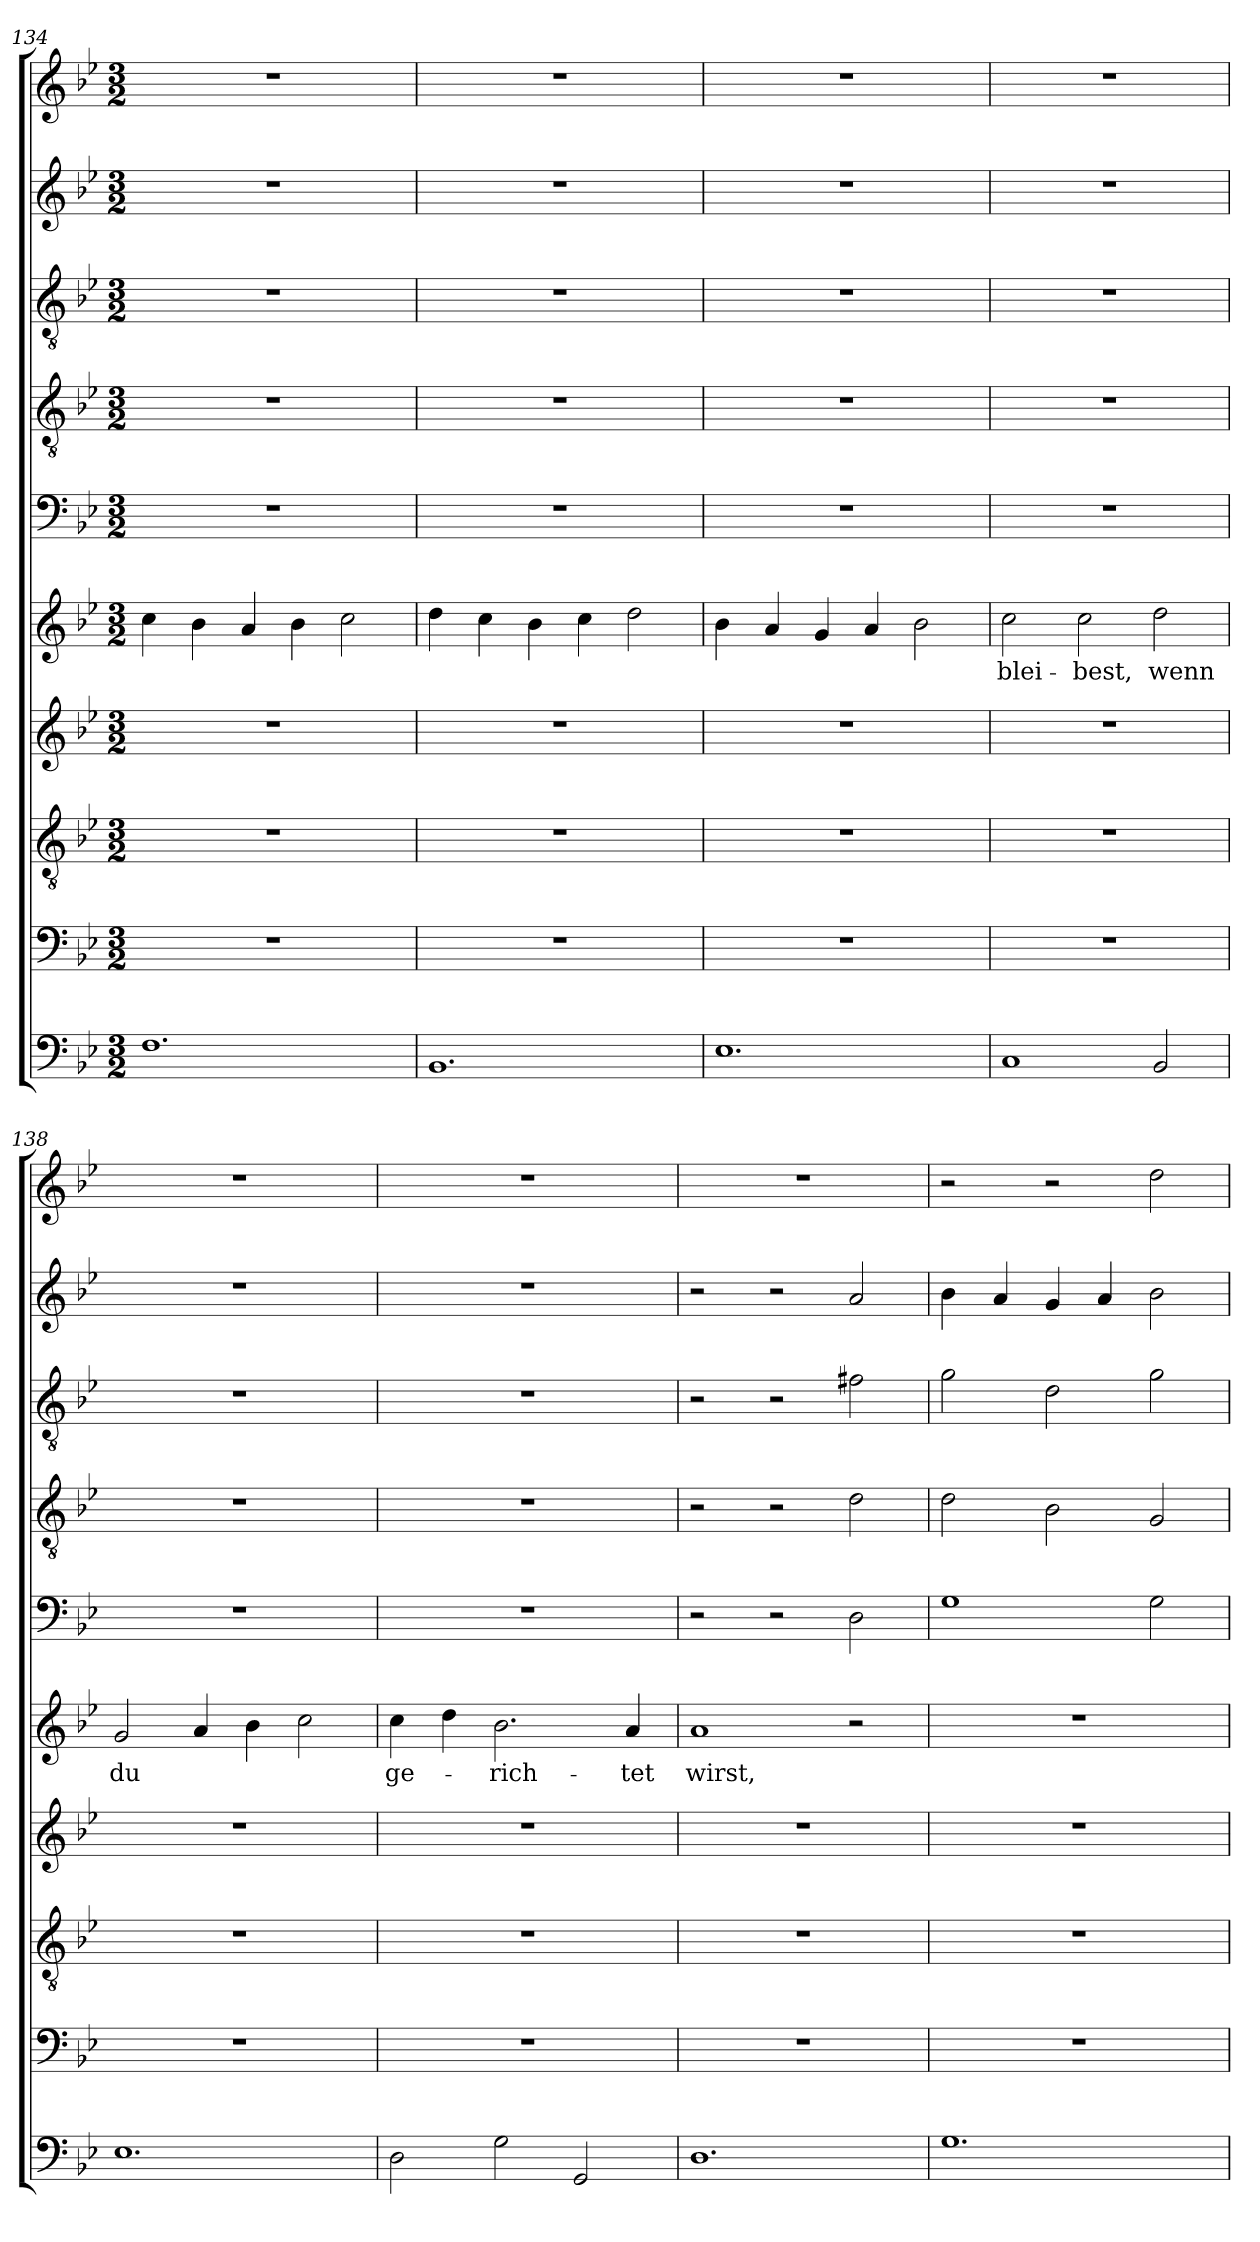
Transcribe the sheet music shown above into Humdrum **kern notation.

**kern	**kern	**kern	**kern	**kern	**text	**kern	**kern	**kern	**kern	**kern
*part10	*part9	*part8	*part7	*part6	*part6	*part5	*part4	*part3	*part2	*part1
*staff10	*staff9	*staff8	*staff7	*staff6	*staff6	*staff5	*staff4	*staff3	*staff2	*staff1
*clefF4	*clefF4	*clefGv2	*clefG2	*clefG2	*	*clefF4	*clefGv2	*clefGv2	*clefG2	*clefG2
*k[b-e-]	*k[b-e-]	*k[b-e-]	*k[b-e-]	*k[b-e-]	*	*k[b-e-]	*k[b-e-]	*k[b-e-]	*k[b-e-]	*k[b-e-]
*g:	*g:	*g:	*g:	*g:	*	*g:	*g:	*g:	*g:	*g:
*M3/2	*M3/2	*M3/2	*M3/2	*M3/2	*	*M3/2	*M3/2	*M3/2	*M3/2	*M3/2
=134	=134	=134	=134	=134	=134	=134	=134	=134	=134	=134
1.F	1.r	1.r	1.r	4cc\	.	1.r	1.r	1.r	1.r	1.r
.	.	.	.	4b-\	.	.	.	.	.	.
.	.	.	.	4a/	.	.	.	.	.	.
.	.	.	.	4b-\	.	.	.	.	.	.
.	.	.	.	2cc\	.	.	.	.	.	.
=135	=135	=135	=135	=135	=135	=135	=135	=135	=135	=135
1.BB-	1.r	1.r	1.r	4dd\	.	1.r	1.r	1.r	1.r	1.r
.	.	.	.	4cc\	.	.	.	.	.	.
.	.	.	.	4b-\	.	.	.	.	.	.
.	.	.	.	4cc\	.	.	.	.	.	.
.	.	.	.	2dd\	.	.	.	.	.	.
=136	=136	=136	=136	=136	=136	=136	=136	=136	=136	=136
1.E-	1.r	1.r	1.r	4b-\	.	1.r	1.r	1.r	1.r	1.r
.	.	.	.	4a/	.	.	.	.	.	.
.	.	.	.	4g/	.	.	.	.	.	.
.	.	.	.	4a/	.	.	.	.	.	.
.	.	.	.	2b-\	.	.	.	.	.	.
!!LO:PB:g=z
=137	=137	=137	=137	=137	=137	=137	=137	=137	=137	=137
1C	1.r	1.r	1.r	2cc\	blei-	1.r	1.r	1.r	1.r	1.r
.	.	.	.	2cc\	-best,	.	.	.	.	.
2BB-/	.	.	.	2dd\	wenn	.	.	.	.	.
=138	=138	=138	=138	=138	=138	=138	=138	=138	=138	=138
1.E-	1.r	1.r	1.r	2g/	du	1.r	1.r	1.r	1.r	1.r
.	.	.	.	4a/	.	.	.	.	.	.
.	.	.	.	4b-\	.	.	.	.	.	.
.	.	.	.	2cc\	.	.	.	.	.	.
=139	=139	=139	=139	=139	=139	=139	=139	=139	=139	=139
2D\	1.r	1.r	1.r	4cc\	ge-	1.r	1.r	1.r	1.r	1.r
.	.	.	.	4dd\	.	.	.	.	.	.
2G\	.	.	.	2.b-\	-rich-	.	.	.	.	.
2GG/	.	.	.	.	.	.	.	.	.	.
.	.	.	.	4a/	-tet	.	.	.	.	.
=140	=140	=140	=140	=140	=140	=140	=140	=140	=140	=140
1.D	1.r	1.r	1.r	1a	wirst,	2r	2r	2r	2r	1.r
.	.	.	.	.	.	2r	2r	2r	2r	.
.	.	.	.	2r	.	2D\	2d\	2f#X\	2a/	.
=141	=141	=141	=141	=141	=141	=141	=141	=141	=141	=141
1.G	1.r	1.r	1.r	1.r	.	1G	2d\	2g\	4b-\	2r
.	.	.	.	.	.	.	.	.	4a/	.
.	.	.	.	.	.	.	2B-\	2d\	4g/	2r
.	.	.	.	.	.	.	.	.	4a/	.
.	.	.	.	.	.	2G\	2G/	2g\	2b-\	2dd\
=	=	=	=	=	=	=	=	=	=	=
*-	*-	*-	*-	*-	*-	*-	*-	*-	*-	*-
